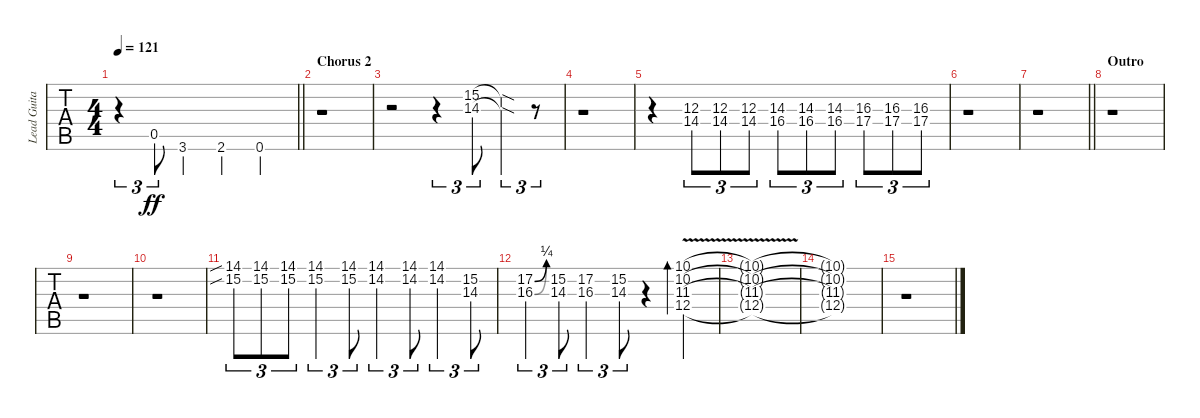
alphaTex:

\track ("Lead Guitar" "Lead Guita") {instrument electricguitarjazz}
\staff {tabs}
\tuning (E4 B3 G3 D3 A2 E2) {hide}
\ts (4 4)
\tempo 121
\clef g2
\barLineRight lightlight
\ks c
r.4{tu (3 2) dy ff} 0.5.8{tu (3 2)} 3.6.4 2.6.4 0.6.4 |
\section ("" "Chorus 2")
r.1 |
r.2 r.4{tu (3 2)} (15.2 14.3).8{tu (3 2)} (15.2{sod t} 14.3{sod t}).4{tu (3 2)} r.8{tu (3 2)} |
r.1 |
r.4 (12.3 14.4).8{tu (3 2)} (12.3 14.4).8{tu (3 2)} (12.3 14.4).8{tu (3 2)} (14.3 16.4).8{tu (3 2)} (14.3 16.4).8{tu (3 2)} (14.3 16.4).8{tu (3 2)} (16.3 17.4).8{tu (3 2)} (16.3 17.4).8{tu (3 2)} (16.3 17.4).8{tu (3 2)} |
r.1 |
\barLineRight lightlight
r.1 |
\section ("" "Outro")
r.1 |
r.1 |
r.1 |
(14.1{sib} 15.2{sib}).8{tu (3 2)} (14.1 15.2).8{tu (3 2)} (14.1 15.2).8{tu (3 2)} (14.1 15.2).4{tu (3 2)} (14.1 15.2).8{tu (3 2)} (14.1 14.2).4{tu (3 2)} (14.1 14.2).8{tu (3 2)} (14.1 14.2).4{tu (3 2)} (15.2 14.3).8{tu (3 2)} |
(17.2{be (bend 0 0 60 1)} 16.3{be (bend 0 0 60 1)}).4{tu (3 2)} (15.2 14.3).8{tu (3 2)} (17.2 16.3).4{tu (3 2)} (15.2 14.3).8{tu (3 2)} r.4 (10.1{v} 10.2{v} 11.3{v} 12.4{v}).4{bd 240} |
(10.1{t} 10.2{t} 11.3{t} 12.4{t}).1 |
(10.1{t} 10.2{t} 11.3{t} 12.4{t}).1{volume 0} |
r.1
